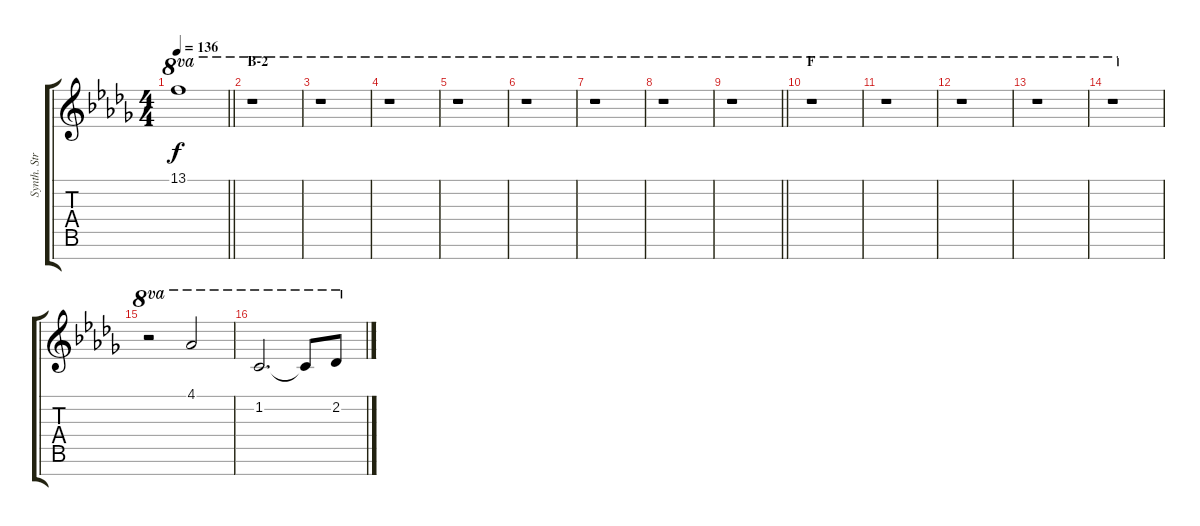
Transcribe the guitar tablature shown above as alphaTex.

\track ("Synth. Strings" "Synth. Str") {instrument stringensemble1}
\staff {score tabs}
\tuning (E5 B4 G4 D4 A3 E3 B2) {hide}
\ts (4 4)
\tempo 136
\clef g2
\barLineRight lightlight
\ks db
13.1{t}.1{ot 8va dy f} |
\section ("" "B-2")
r.1{ot 8va} |
r.1{ot 8va} |
r.1{ot 8va} |
r.1{ot 8va} |
r.1{ot 8va} |
r.1{ot 8va} |
r.1{ot 8va} |
\barLineRight lightlight
r.1{ot 8va} |
\section ("" "F")
r.1{ot 8va} |
r.1{ot 8va} |
r.1{ot 8va} |
r.1{ot 8va} |
r.1{ot 8va} |
r.2{ot 8va} 4.1.2{ot 8va} |
1.2.2{d ot 8va} 1.2{t}.8{ot 8va} 2.2.8{ot 8va}
